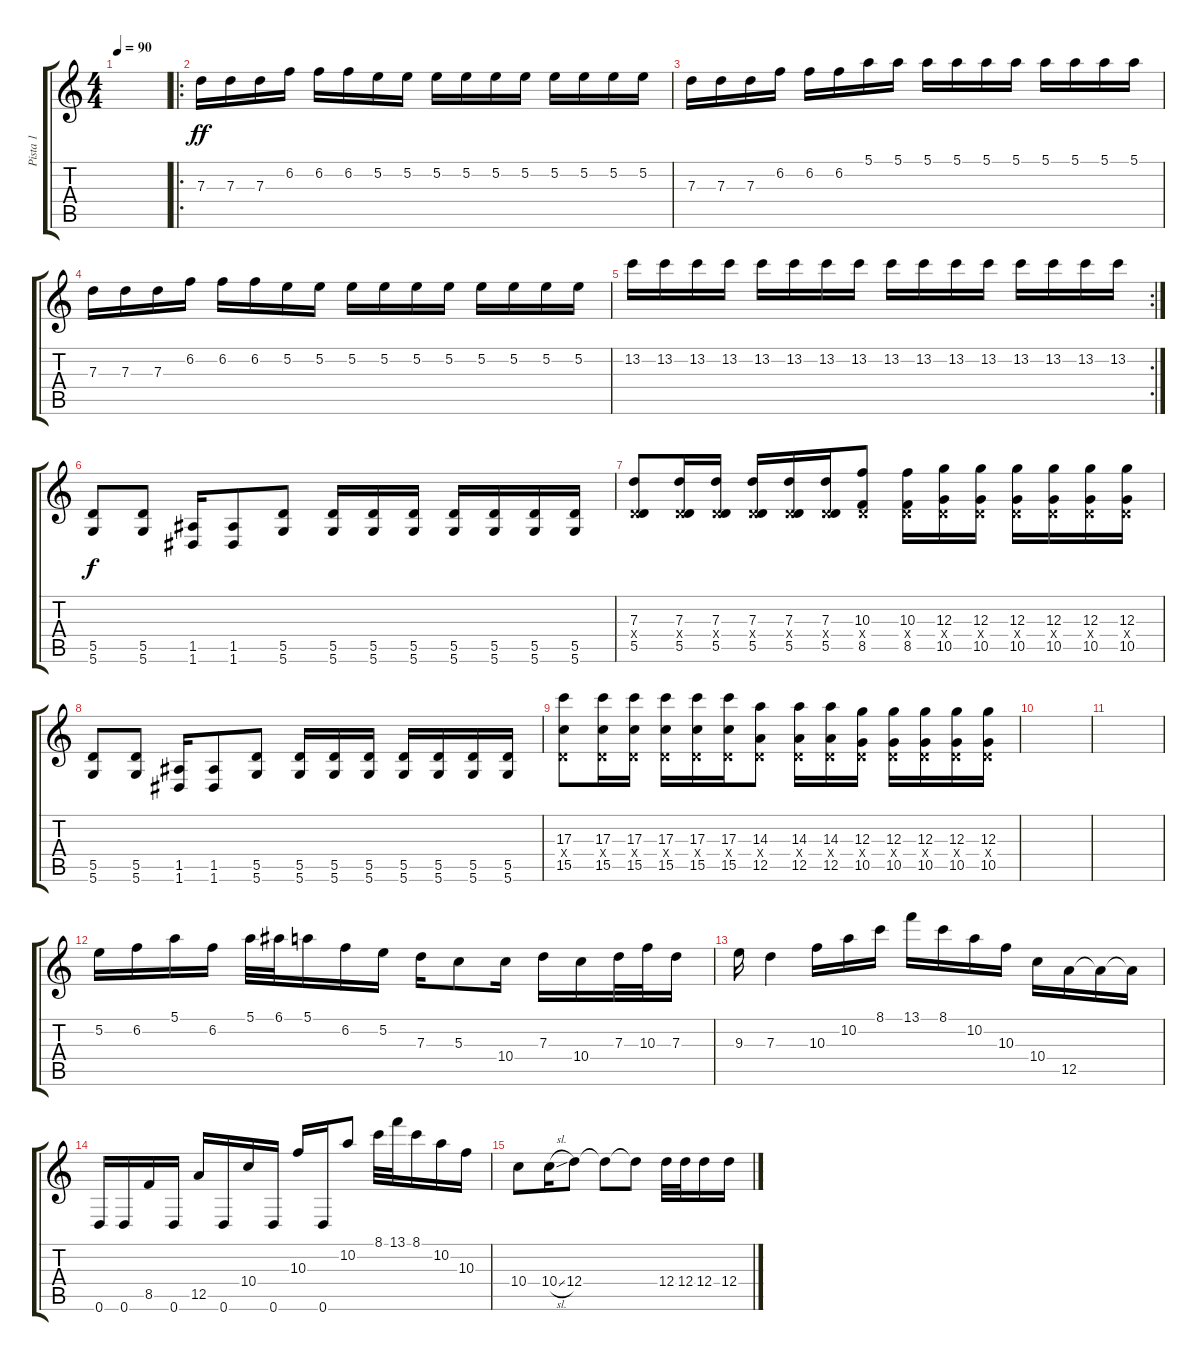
\track ("Pista 1" "Pista 1") {instrument distortionguitar}
\staff {score tabs}
\tuning (E4 B3 G3 D3 A2 D2) {hide}
\ts (4 4)
\tempo 90
\clef g2
\ks c
|
\ro
7.3.16{dy ff} 7.3.16 7.3.16 6.2.16 6.2.16 6.2.16 5.2.16 5.2.16 5.2.16 5.2.16 5.2.16 5.2.16 5.2.16 5.2.16 5.2.16 5.2.16 |
7.3.16 7.3.16 7.3.16 6.2.16 6.2.16 6.2.16 5.1.16 5.1.16 5.1.16 5.1.16 5.1.16 5.1.16 5.1.16 5.1.16 5.1.16 5.1.16 |
7.3.16 7.3.16 7.3.16 6.2.16 6.2.16 6.2.16 5.2.16 5.2.16 5.2.16 5.2.16 5.2.16 5.2.16 5.2.16 5.2.16 5.2.16 5.2.16 |
\rc 2
13.2.16 13.2.16 13.2.16 13.2.16 13.2.16 13.2.16 13.2.16 13.2.16 13.2.16 13.2.16 13.2.16 13.2.16 13.2.16 13.2.16 13.2.16 13.2.16 |
(5.5 5.6).8{dy f} (5.5 5.6).8 (1.5 1.6).16 (1.5 1.6).8 (5.5 5.6).8 (5.5 5.6).16 (5.5 5.6).16 (5.5 5.6).16 (5.5 5.6).16 (5.5 5.6).16 (5.5 5.6).16 (5.5 5.6).16 |
(7.3 0.4{x} 5.5).8 (7.3 0.4{x} 5.5).16 (7.3 0.4{x} 5.5).16 (7.3 0.4{x} 5.5).16 (7.3 0.4{x} 5.5).16 (7.3 0.4{x} 5.5).16 (10.3 0.4{x} 8.5).8 (10.3 0.4{x} 8.5).16 (12.3 0.4{x} 10.5).16 (12.3 0.4{x} 10.5).16 (12.3 0.4{x} 10.5).16 (12.3 0.4{x} 10.5).16 (12.3 0.4{x} 10.5).16 (12.3 0.4{x} 10.5).16 |
(5.5 5.6).8 (5.5 5.6).8 (1.5 1.6).16 (1.5 1.6).8 (5.5 5.6).8 (5.5 5.6).16 (5.5 5.6).16 (5.5 5.6).16 (5.5 5.6).16 (5.5 5.6).16 (5.5 5.6).16 (5.5 5.6).16 |
(17.3 0.4{x} 15.5).8 (17.3 0.4{x} 15.5).16 (17.3 0.4{x} 15.5).16 (17.3 0.4{x} 15.5).16 (17.3 0.4{x} 15.5).16 (17.3 0.4{x} 15.5).16 (14.3 0.4{x} 12.5).8 (14.3 0.4{x} 12.5).16 (14.3 0.4{x} 12.5).16 (12.3 0.4{x} 10.5).16 (12.3 0.4{x} 10.5).16 (12.3 0.4{x} 10.5).16 (12.3 0.4{x} 10.5).16 (12.3 0.4{x} 10.5).16 |
|
|
5.2.16 6.2.16 5.1.16 6.2.16 5.1.32 6.1.32 5.1.16 6.2.16 5.2.16 7.3.16 5.3.8 10.4.16 7.3.16 10.4.16 7.3.32 10.3.32 7.3.16 |
9.3.16 7.3.4 10.3.16 10.2.16 8.1.16 13.1.16 8.1.16 10.2.16 10.3.16 10.4.16 12.5.16 12.5{t}.16 12.5{t}.16 |
0.6.16 0.6.16 8.5.16 0.6.16 12.5.16 0.6.16 10.4.16 0.6.16 10.3.16 0.6.16 10.2.8 8.1.32 13.1.32 8.1.16 10.2.16 10.3.16 |
10.4.8 10.4{sl}.16 12.4.8 12.4{t}.8 12.4{t}.8 12.4.32 12.4.32 12.4.16 12.4.16
